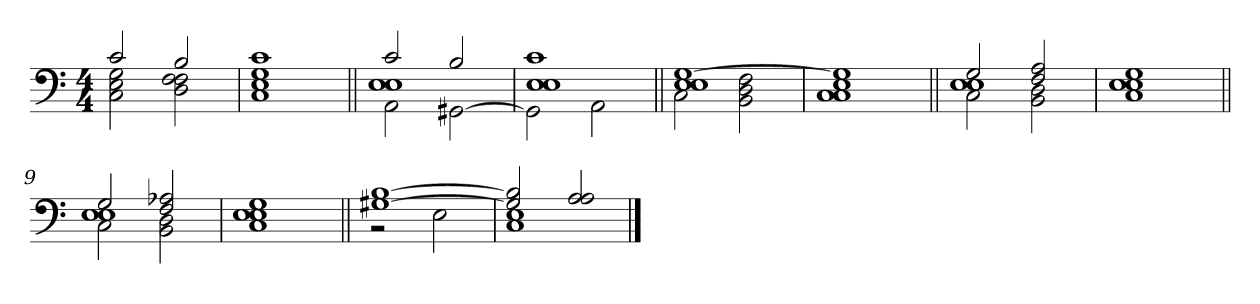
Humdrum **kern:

**kern
*part1
*staff1
*clefF4
*k[]
*M4/4
=1
*^
2c	2C 2E 2G
2B	2D 2F 2F
*v	*v
=2
1C 1E 1G 1c
=3||
*^
*	*^
2c	1E 1E	2AA\
2B	.	[2GG#X\
*	*v	*v
=4	=4
1E 1E 1c	2GG#]
.	2AA
=5||	=5||
1E 1E [1G	2C
.	2BB 2D 2F
*v	*v
=6
1C 1C 1E 1G]
=7||
*^
*	*^
2G	1E 1E	2C\
2F 2A	.	2BB\ 2D\
*v	*v	*v
=8
1C 1E 1E 1G
=9||
*^
*	*^
2G	1E 1E	2C\
2F 2A-X	.	2BB\ 2D\
*v	*v	*v
=10
1C 1E 1E 1G
=11||
*^
[1G#X [1B	2r
.	2E
=12	=12
2G#] 2B]	1C 1E
2A 2A	.
*v	*v
==
*-
